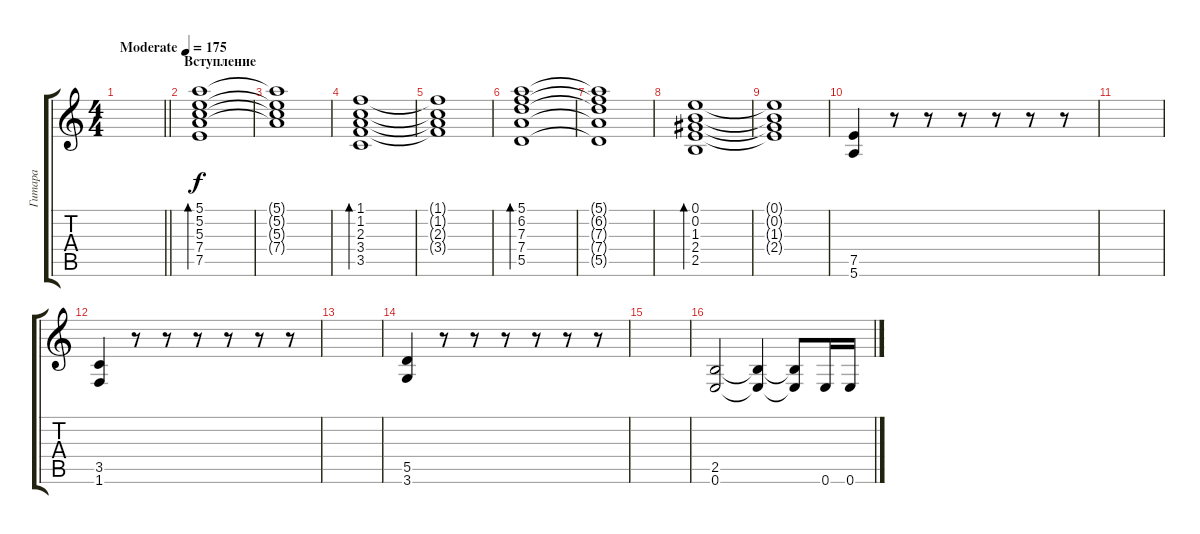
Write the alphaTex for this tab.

\track ("Гитара" "Гитара") {instrument overdrivenguitar}
\staff {score tabs}
\tuning (E4 B3 G3 D3 A2 E2) {hide}
\ts (4 4)
\tempo (175 "Moderate")
\clef g2
\barLineRight lightlight
\ks c
|
\section ("" "Вступление")
(5.1 5.2 5.3 7.4 7.5).1{bd 240 instrument electricguitarclean} |
(5.1{t} 5.2{t} 5.3{t} 7.4{t}).1 |
(1.1 1.2 2.3 3.4 3.5).1{bd 240} |
(1.1{t} 1.2{t} 2.3{t} 3.4{t}).1 |
(5.1 6.2 7.3 7.4 5.5).1{bd 240} |
(5.1{t} 6.2{t} 7.3{t} 7.4{t} 5.5{t}).1 |
(0.1 0.2 1.3 2.4 2.5).1{bd 240} |
(0.1{t} 0.2{t} 1.3{t} 2.4{t}).1 |
(7.5 5.6).4{instrument overdrivenguitar} r.8 r.8 r.8 r.8 r.8 r.8 |
|
(3.5 1.6).4 r.8 r.8 r.8 r.8 r.8 r.8 |
|
(5.5 3.6).4 r.8 r.8 r.8 r.8 r.8 r.8 |
|
(2.5 0.6).2 (2.5{t} 0.6{t}).4 (2.5{t} 0.6{t}).8 0.6.16 0.6.16
